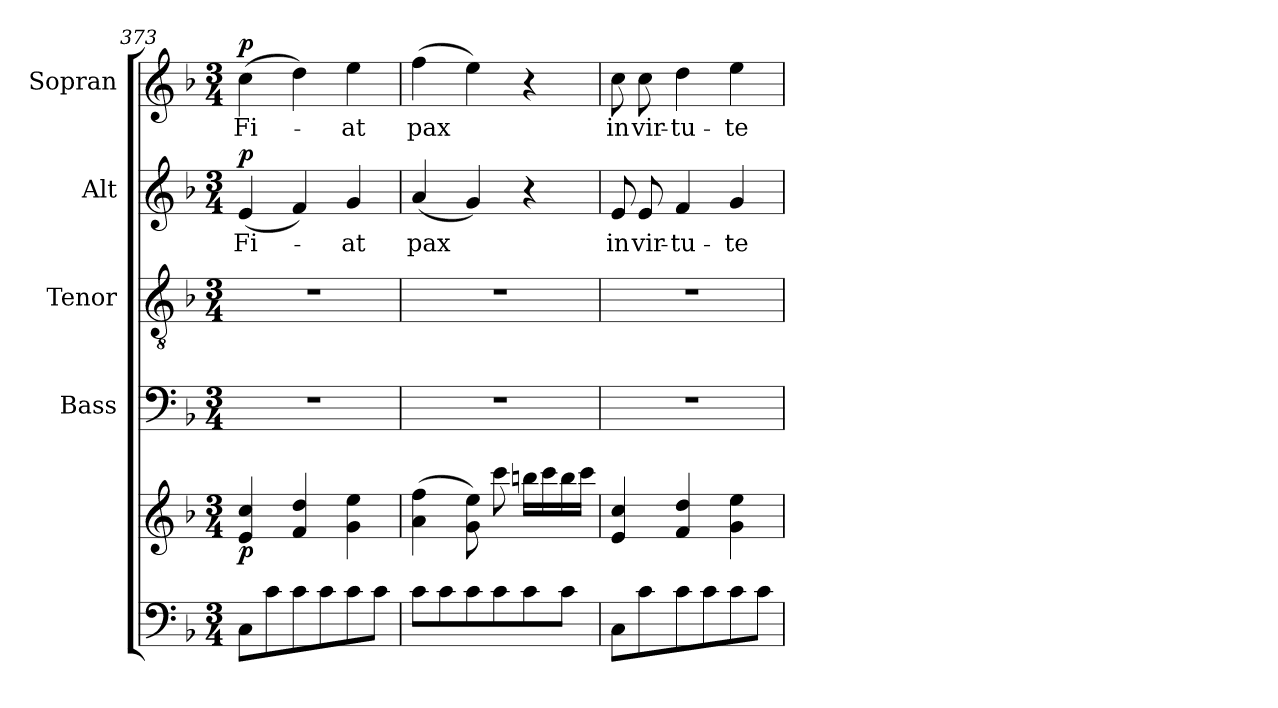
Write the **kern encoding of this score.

**kern	**kern	**dynam	**kern	**kern	**kern	**text	**dynam	**kern	**text	**dynam
*part5	*part5	*part5	*part4	*part3	*part2	*part2	*part2	*part1	*part1	*part1
*staff6	*staff5	*staff5/6	*staff4	*staff3	*staff2	*staff2	*staff2	*staff1	*staff1	*staff1
*	*	*	*I"Bass	*I"Tenor	*I"Alt	*	*	*I"Sopran	*	*
*	*	*	*I'B.	*I'T.	*I'A.	*	*	*I'S.	*	*
*clefF4	*clefG2	*	*clefF4	*clefGv2	*clefG2	*	*	*clefG2	*	*
*k[b-]	*k[b-]	*	*k[b-]	*k[b-]	*k[b-]	*	*	*k[b-]	*	*
*F:	*F:	*	*F:	*F:	*F:	*	*	*F:	*	*
*M3/4	*M3/4	*	*M3/4	*M3/4	*M3/4	*	*	*M3/4	*	*
=373	=373	=373	=373	=373	=373	=373	=373	=373	=373	=373
!	!	!LO:DY:b	!	!	!	!LO:LY:b	!LO:DY:a	!	!LO:LY:b	!LO:DY:a
8C\L	4e/ 4cc/	p	2.r	2.r	(<4e/	Fi-	p	(>4cc\	Fi-	p
8c\	.	.	.	.	.	.	.	.	.	.
8c\	4f/ 4dd/	.	.	.	4f/)	.	.	4dd\)	.	.
8c\	.	.	.	.	.	.	.	.	.	.
!	!	!	!	!	!	!LO:LY:b	!	!	!LO:LY:b	!
8c\	4g\ 4ee\	.	.	.	4g/	-at	.	4ee\	-at	.
8c\J	.	.	.	.	.	.	.	.	.	.
=374	=374	=374	=374	=374	=374	=374	=374	=374	=374	=374
!	!	!	!	!	!	!LO:LY:b	!	!	!LO:LY:b	!
8c\L	(>4a\ 4ff\	.	2.r	2.r	(<4a/	pax	.	(>4ff\	pax	.
8c\	.	.	.	.	.	.	.	.	.	.
8c\	8g\ 8ee\)	.	.	.	4g/)	.	.	4ee\)	.	.
8c\	8ccc\	.	.	.	.	.	.	.	.	.
8c\	16bbn\LL	.	.	.	4r	.	.	4r	.	.
.	16ccc\	.	.	.	.	.	.	.	.	.
8c\J	16bb\	.	.	.	.	.	.	.	.	.
.	16ccc\JJ	.	.	.	.	.	.	.	.	.
=375	=375	=375	=375	=375	=375	=375	=375	=375	=375	=375
!	!	!	!	!	!	!LO:LY:b	!	!	!LO:LY:b	!
8C\L	4e/ 4cc/	.	2.r	2.r	8e/	in	.	8cc\	in	.
!	!	!	!	!	!	!LO:LY:b	!	!	!LO:LY:b	!
8c\	.	.	.	.	8e/	vir-	.	8cc\	vir-	.
!	!	!	!	!	!	!LO:LY:b	!	!	!LO:LY:b	!
8c\	4f/ 4dd/	.	.	.	4f/	-tu-	.	4dd\	-tu-	.
8c\	.	.	.	.	.	.	.	.	.	.
!	!	!	!	!	!	!LO:LY:b	!	!	!LO:LY:b	!
8c\	4g\ 4ee\	.	.	.	4g/	-te	.	4ee\	-te	.
8c\J	.	.	.	.	.	.	.	.	.	.
=	=	=	=	=	=	=	=	=	=	=
*-	*-	*-	*-	*-	*-	*-	*-	*-	*-	*-
